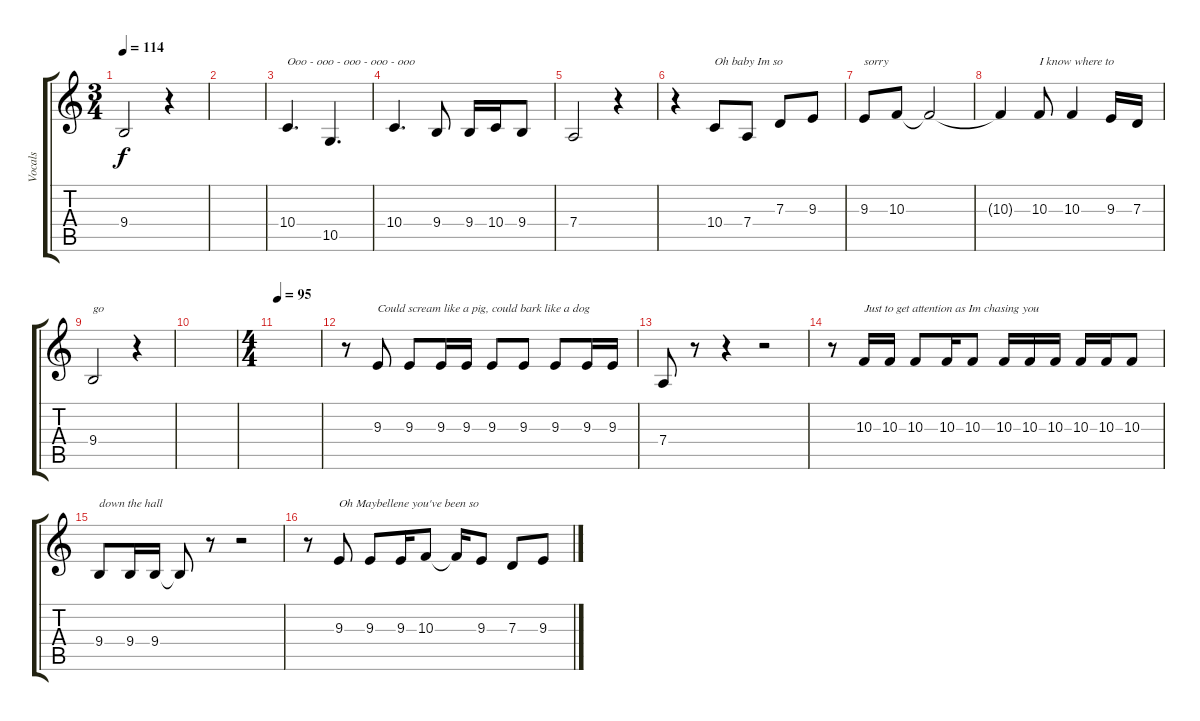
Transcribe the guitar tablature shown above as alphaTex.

\track ("Vocals" "Vocals") {instrument lead2sawtooth}
\staff {score tabs}
\tuning (E4 B3 G3 D3 A2 E2) {hide}
\ts (3 4)
\tempo 114
\clef g2
\ks c
9.4.2{dy f} r.4 |
|
10.4.4{d txt "Ooo - ooo - ooo - ooo - ooo"} 10.5.4{d} |
10.4.4{d} 9.4.8 9.4.16 10.4.16 9.4.8 |
7.4.2 r.4 |
r.4 10.4.8{txt "Oh baby Im so"} 7.4.8 7.3.8 9.3.8 |
9.3.8{txt "sorry"} 10.3.8 10.3{t}.2 |
10.3{t}.4 10.3.8{txt "I know where to"} 10.3.4 9.3.16 7.3.16 |
9.4.2{txt "go"} r.4 |
|
\ts (4 4)
\tempo 95
|
r.8 9.3.8{txt "Could scream like a pig, could bark like a dog"} 9.3.8 9.3.16 9.3.16 9.3.8 9.3.8 9.3.8 9.3.16 9.3.16 |
7.4.8 r.8 r.4 r.2 |
r.8 10.3.16{txt "Just to get attention as Im chasing you"} 10.3.16 10.3.8 10.3.16 10.3.8 10.3.16 10.3.16 10.3.16 10.3.16 10.3.16 10.3.8 |
9.4.8{txt "down the hall"} 9.4.16 9.4.16 9.4{t}.8 r.8 r.2 |
r.8 9.3.8{txt "Oh Maybellene you've been so"} 9.3.8 9.3.16 10.3.8 10.3{t}.16 9.3.8 7.3.8 9.3.8
